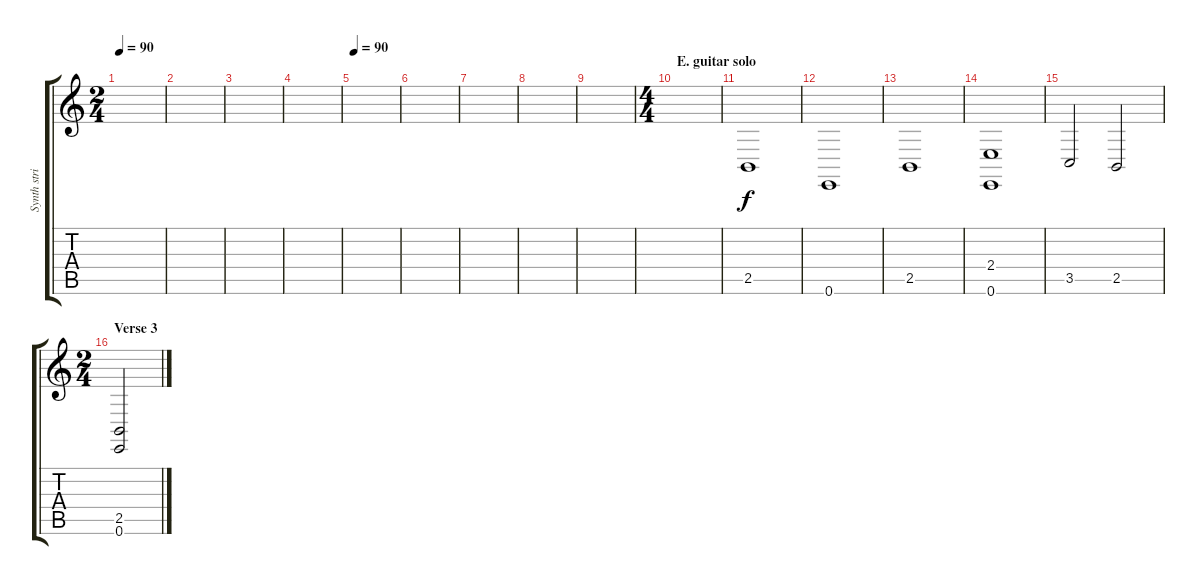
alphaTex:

\track ("Synth string" "Synth stri") {instrument synthstrings1}
\staff {score tabs}
\tuning (E4 B3 G3 D3 A2 E2) {hide}
\ts (2 4)
\tempo 90
\clef g2
\ks c
|
|
|
|
\tempo 90
|
|
|
|
|
\ts (4 4)
\section ("" "E. guitar solo")
|
2.5.1 |
0.6.1 |
2.5.1 |
(2.4 0.6).1 |
3.5.2 2.5.2 |
\ts (2 4)
\section ("" "Verse 3")
(2.5 0.6).2
